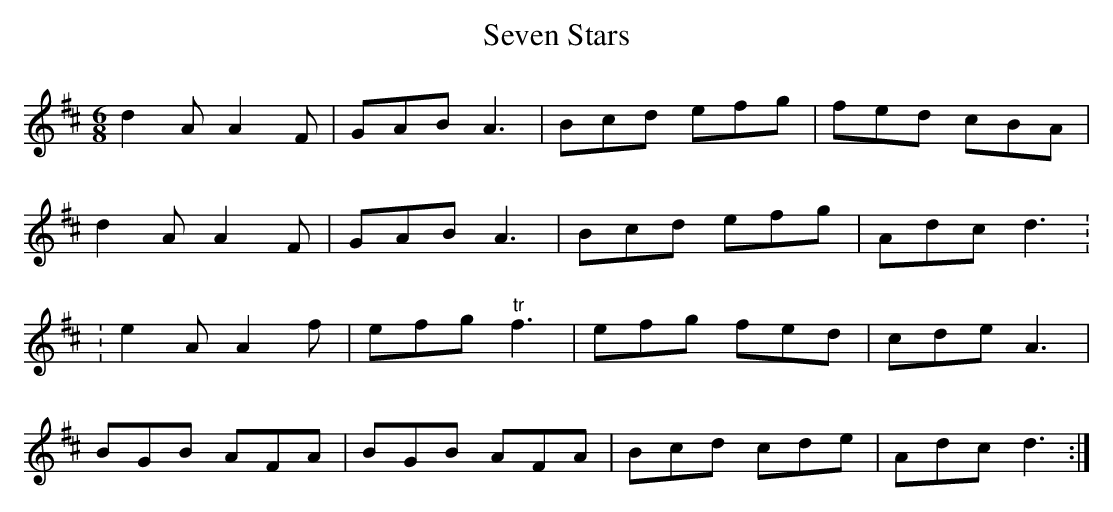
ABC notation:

X:1
T:Seven Stars
M:6/8
K:D
d2A A2F| GAB A3| Bcd efg| fed cBA|
d2A A2F|GAB A3|Bcd efg| Adc d3:
:e2A A2f| efg "tr"f3| efg fed| cde A3|
 BGB AFA| BGB AFA| Bcd cde| Adc d3:|
